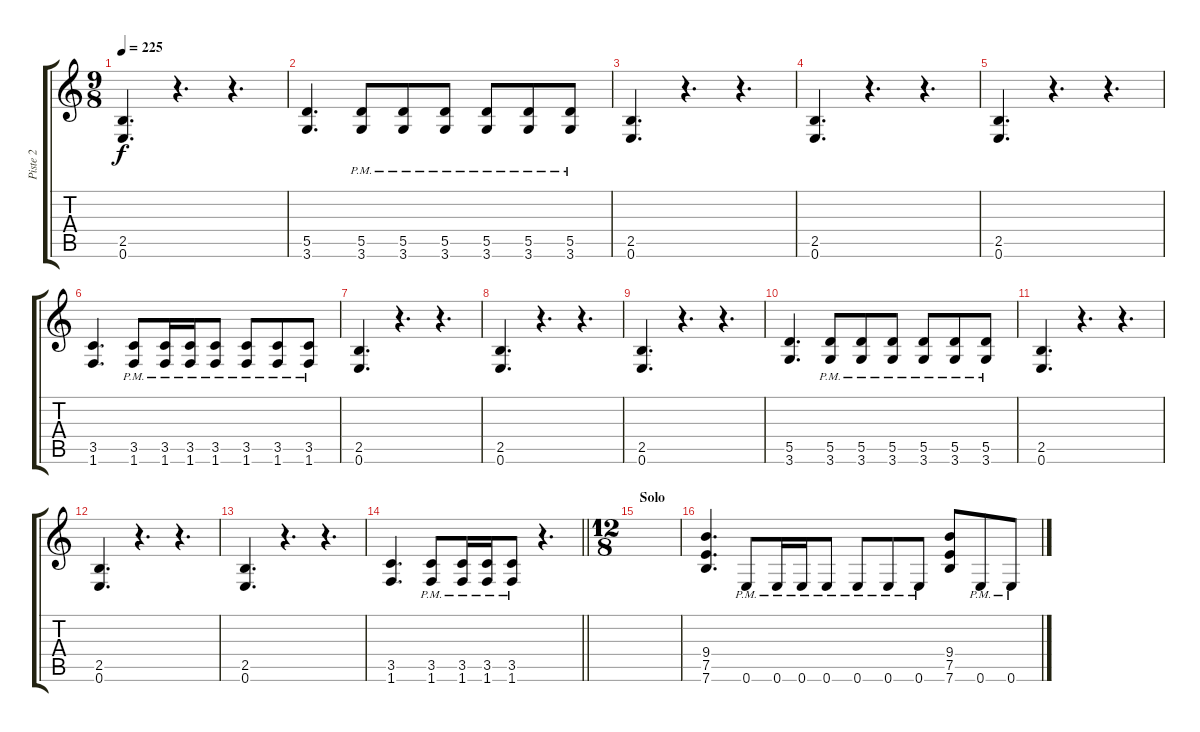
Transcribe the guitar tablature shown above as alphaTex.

\track ("Piste 2" "Piste 2") {instrument distortionguitar}
\staff {score tabs}
\tuning (E4 B3 G3 D3 A2 E2) {hide}
\ts (9 8)
\tempo 225
\clef g2
\ks c
(2.5 0.6).4{d dy f} r.4{d} r.4{d} |
(5.5 3.6).4{d} (5.5{pm} 3.6{pm}).8 (5.5{pm} 3.6{pm}).8 (5.5{pm} 3.6{pm}).8 (5.5{pm} 3.6{pm}).8 (5.5{pm} 3.6{pm}).8 (5.5{pm} 3.6{pm}).8 |
(2.5 0.6).4{d} r.4{d} r.4{d} |
(2.5 0.6).4{d} r.4{d} r.4{d} |
(2.5 0.6).4{d} r.4{d} r.4{d} |
(3.5 1.6).4{d} (3.5{pm} 1.6{pm}).8 (3.5{pm} 1.6{pm}).16 (3.5{pm} 1.6{pm}).16 (3.5{pm} 1.6{pm}).8 (3.5{pm} 1.6{pm}).8 (3.5{pm} 1.6{pm}).8 (3.5{pm} 1.6{pm}).8 |
(2.5 0.6).4{d} r.4{d} r.4{d} |
(2.5 0.6).4{d} r.4{d} r.4{d} |
(2.5 0.6).4{d} r.4{d} r.4{d} |
(5.5 3.6).4{d} (5.5{pm} 3.6{pm}).8 (5.5{pm} 3.6{pm}).8 (5.5{pm} 3.6{pm}).8 (5.5{pm} 3.6{pm}).8 (5.5{pm} 3.6{pm}).8 (5.5{pm} 3.6{pm}).8 |
(2.5 0.6).4{d} r.4{d} r.4{d} |
(2.5 0.6).4{d} r.4{d} r.4{d} |
(2.5 0.6).4{d} r.4{d} r.4{d} |
\barLineRight lightlight
(3.5 1.6).4{d} (3.5{pm} 1.6{pm}).8 (3.5{pm} 1.6{pm}).16 (3.5{pm} 1.6{pm}).16 (3.5{pm} 1.6{pm}).8 r.4{d} |
\ts (12 8)
\section ("" "Solo")
|
(9.4 7.5 7.6).4{d volume 12} 0.6{pm}.8 0.6{pm}.16 0.6{pm}.16 0.6{pm}.8 0.6{pm}.8 0.6{pm}.8 0.6{pm}.8 (9.4 7.5 7.6).8 0.6{pm}.8 0.6{pm}.8
